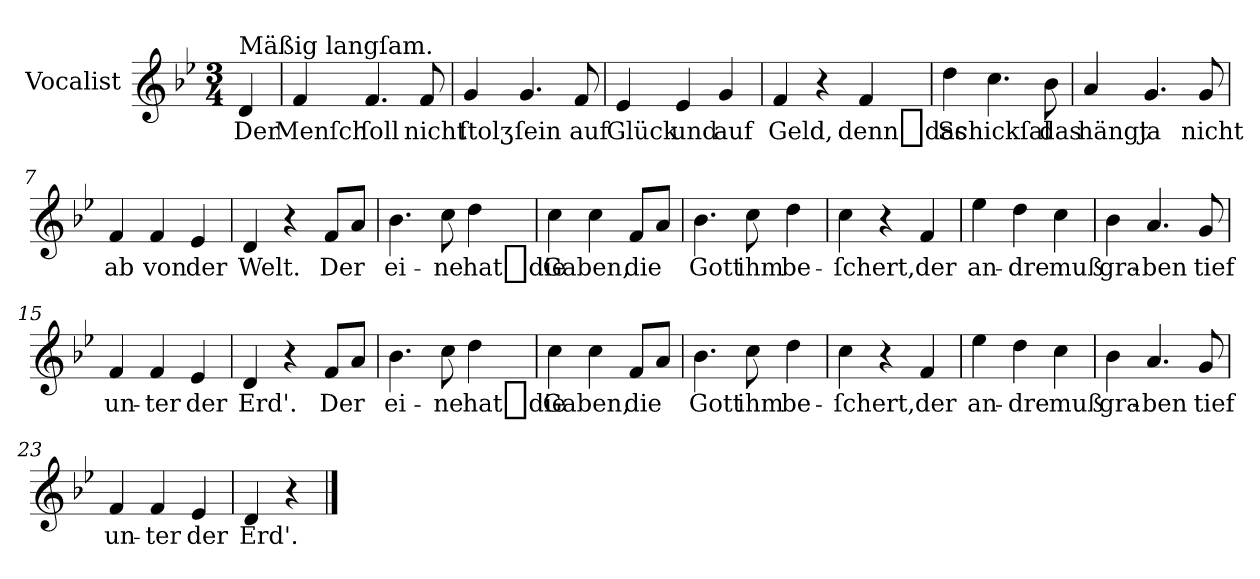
**kern	**text
*part1	*part1
*staff1	*staff1
*I"Vocalist	*
*clefG2	*
*k[b-e-]	*
*B-:	*
*M3/4	*
=	=
!LO:TX:a:t=Mäßig langſam.	!
4d	Der
=1	=1
4f	Menſch
4.f	ſoll
8f	nicht
=2	=2
4g	ſtolʒ
4.g	ſein
8f	auf
=3	=3
4e-	Glück
4e-	und
4g	auf
=4	=4
4f	Geld,
4r	.
4f	denn_das
=5	=5
4dd	Schickſal
4.cc	.
8b-	das
=6	=6
4a	hängt
4.g	ja
8g	nicht
=7	=7
4f	ab
4f	von
4e-	der
=8	=8
4d	Welt.
4r	.
8fL	Der
8aJ	.
=9	=9
4.b-	ei-
8cc	-ne
4dd	hat_die
=10	=10
4cc	Gaben,
4cc	.
8fL	die
8aJ	.
=11	=11
4.b-	Gott
8cc	ihm
4dd	be-
=12	=12
4cc	-ſchert,
4r	.
4f	der
=13	=13
4ee-	an-
4dd	-dre
4cc	muß
=14	=14
4b-	gra-
4.a	-ben
8g	tief
=15	=15
4f	un-
4f	-ter
4e-	der
=16	=16
4d	Erd'.
4r	.
8fL	Der
8aJ	.
=17	=17
4.b-	ei-
8cc	-ne
4dd	hat_die
=18	=18
4cc	Gaben,
4cc	.
8fL	die
8aJ	.
=19	=19
4.b-	Gott
8cc	ihm
4dd	be-
=20	=20
4cc	-ſchert,
4r	.
4f	der
=21	=21
4ee-	an-
4dd	-dre
4cc	muß
=22	=22
4b-	gra-
4.a	-ben
8g	tief
=23	=23
4f	un-
4f	-ter
4e-	der
=24	=24
4d	Erd'.
4r	.
==	==
*-	*-
